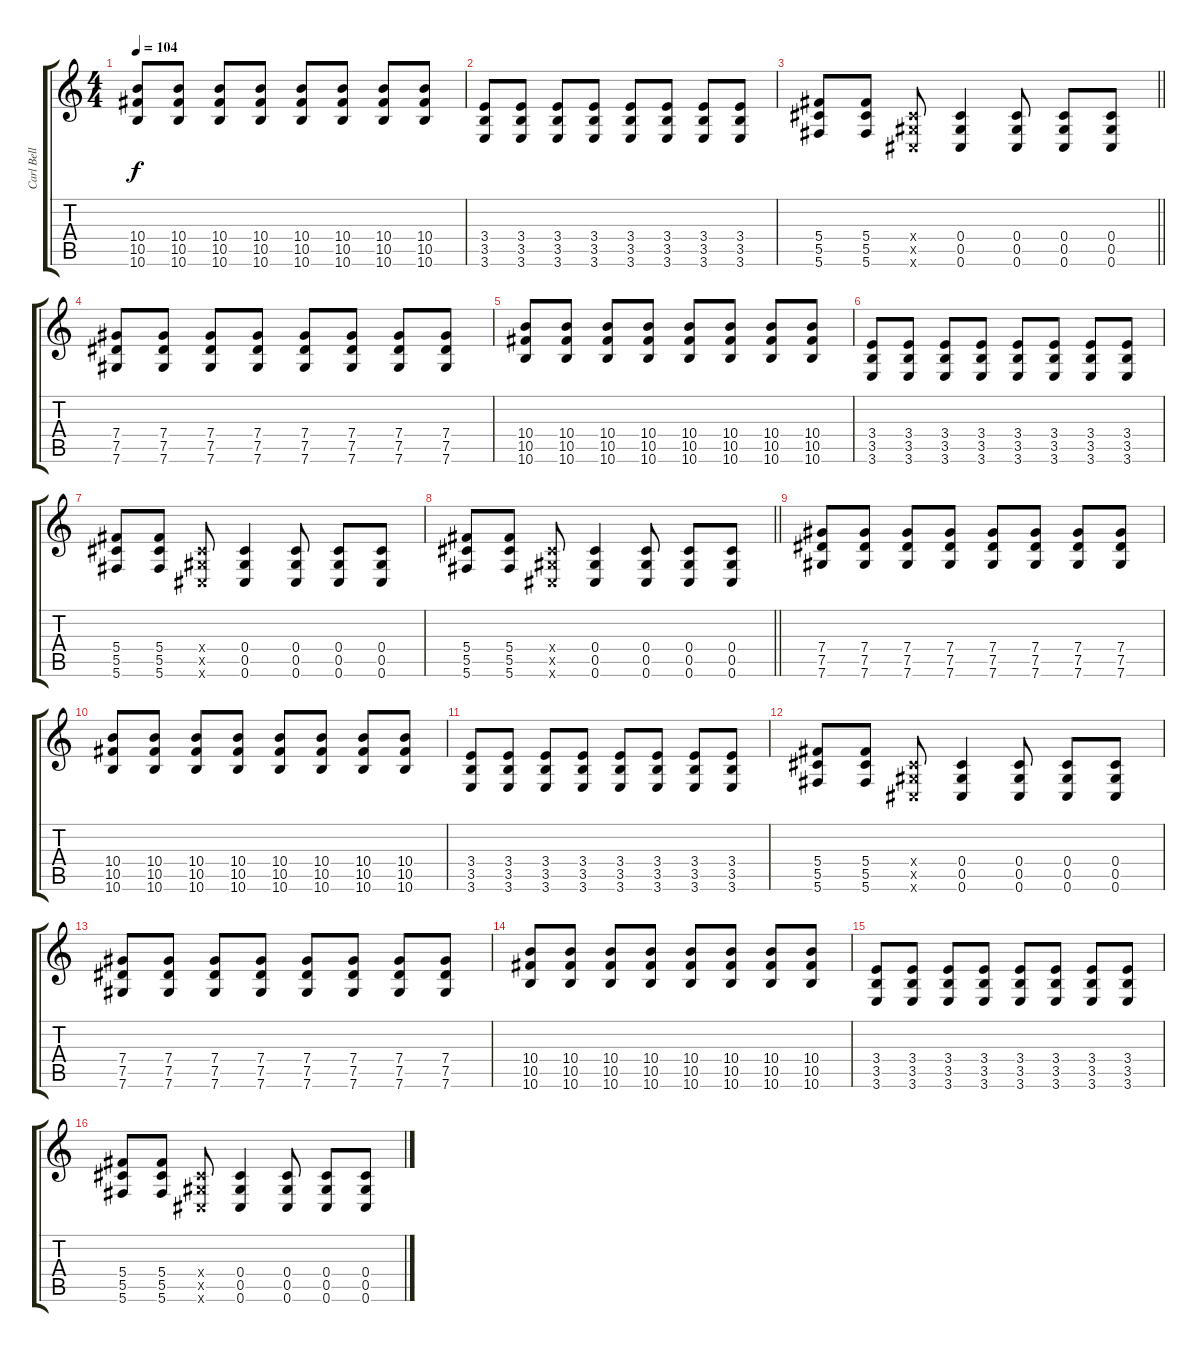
\track ("Carl Bell (Rhythm Guitar)" "Carl Bell ") {instrument distortionguitar}
\staff {score tabs}
\tuning (Eb4 Bb3 Gb3 Db3 Ab2 Db2) {hide}
\ts (4 4)
\tempo 104
\clef g2
\ks c
(10.4 10.5 10.6).8{dy f} (10.4 10.5 10.6).8 (10.4 10.5 10.6).8 (10.4 10.5 10.6).8 (10.4 10.5 10.6).8 (10.4 10.5 10.6).8 (10.4 10.5 10.6).8 (10.4 10.5 10.6).8 |
(3.4 3.5 3.6).8 (3.4 3.5 3.6).8 (3.4 3.5 3.6).8 (3.4 3.5 3.6).8 (3.4 3.5 3.6).8 (3.4 3.5 3.6).8 (3.4 3.5 3.6).8 (3.4 3.5 3.6).8 |
\barLineRight lightlight
(5.4 5.5 5.6).8 (5.4 5.5 5.6).8 (0.4{x} 0.5{x} 0.6{x}).8 (0.4 0.5 0.6).4 (0.4 0.5 0.6).8 (0.4 0.5 0.6).8 (0.4 0.5 0.6).8 |
(7.4 7.5 7.6).8 (7.4 7.5 7.6).8 (7.4 7.5 7.6).8 (7.4 7.5 7.6).8 (7.4 7.5 7.6).8 (7.4 7.5 7.6).8 (7.4 7.5 7.6).8 (7.4 7.5 7.6).8 |
(10.4 10.5 10.6).8 (10.4 10.5 10.6).8 (10.4 10.5 10.6).8 (10.4 10.5 10.6).8 (10.4 10.5 10.6).8 (10.4 10.5 10.6).8 (10.4 10.5 10.6).8 (10.4 10.5 10.6).8 |
(3.4 3.5 3.6).8 (3.4 3.5 3.6).8 (3.4 3.5 3.6).8 (3.4 3.5 3.6).8 (3.4 3.5 3.6).8 (3.4 3.5 3.6).8 (3.4 3.5 3.6).8 (3.4 3.5 3.6).8 |
(5.4 5.5 5.6).8 (5.4 5.5 5.6).8 (0.4{x} 0.5{x} 0.6{x}).8 (0.4 0.5 0.6).4 (0.4 0.5 0.6).8 (0.4 0.5 0.6).8 (0.4 0.5 0.6).8 |
\barLineRight lightlight
(5.4 5.5 5.6).8 (5.4 5.5 5.6).8 (0.4{x} 0.5{x} 0.6{x}).8 (0.4 0.5 0.6).4 (0.4 0.5 0.6).8 (0.4 0.5 0.6).8 (0.4 0.5 0.6).8 |
(7.4 7.5 7.6).8 (7.4 7.5 7.6).8 (7.4 7.5 7.6).8 (7.4 7.5 7.6).8 (7.4 7.5 7.6).8 (7.4 7.5 7.6).8 (7.4 7.5 7.6).8 (7.4 7.5 7.6).8 |
(10.4 10.5 10.6).8 (10.4 10.5 10.6).8 (10.4 10.5 10.6).8 (10.4 10.5 10.6).8 (10.4 10.5 10.6).8 (10.4 10.5 10.6).8 (10.4 10.5 10.6).8 (10.4 10.5 10.6).8 |
(3.4 3.5 3.6).8 (3.4 3.5 3.6).8 (3.4 3.5 3.6).8 (3.4 3.5 3.6).8 (3.4 3.5 3.6).8 (3.4 3.5 3.6).8 (3.4 3.5 3.6).8 (3.4 3.5 3.6).8 |
(5.4 5.5 5.6).8 (5.4 5.5 5.6).8 (0.4{x} 0.5{x} 0.6{x}).8 (0.4 0.5 0.6).4 (0.4 0.5 0.6).8 (0.4 0.5 0.6).8 (0.4 0.5 0.6).8 |
(7.4 7.5 7.6).8 (7.4 7.5 7.6).8 (7.4 7.5 7.6).8 (7.4 7.5 7.6).8 (7.4 7.5 7.6).8 (7.4 7.5 7.6).8 (7.4 7.5 7.6).8 (7.4 7.5 7.6).8 |
(10.4 10.5 10.6).8 (10.4 10.5 10.6).8 (10.4 10.5 10.6).8 (10.4 10.5 10.6).8 (10.4 10.5 10.6).8 (10.4 10.5 10.6).8 (10.4 10.5 10.6).8 (10.4 10.5 10.6).8 |
(3.4 3.5 3.6).8 (3.4 3.5 3.6).8 (3.4 3.5 3.6).8 (3.4 3.5 3.6).8 (3.4 3.5 3.6).8 (3.4 3.5 3.6).8 (3.4 3.5 3.6).8 (3.4 3.5 3.6).8 |
(5.4 5.5 5.6).8 (5.4 5.5 5.6).8 (0.4{x} 0.5{x} 0.6{x}).8 (0.4 0.5 0.6).4 (0.4 0.5 0.6).8 (0.4 0.5 0.6).8 (0.4 0.5 0.6).8
